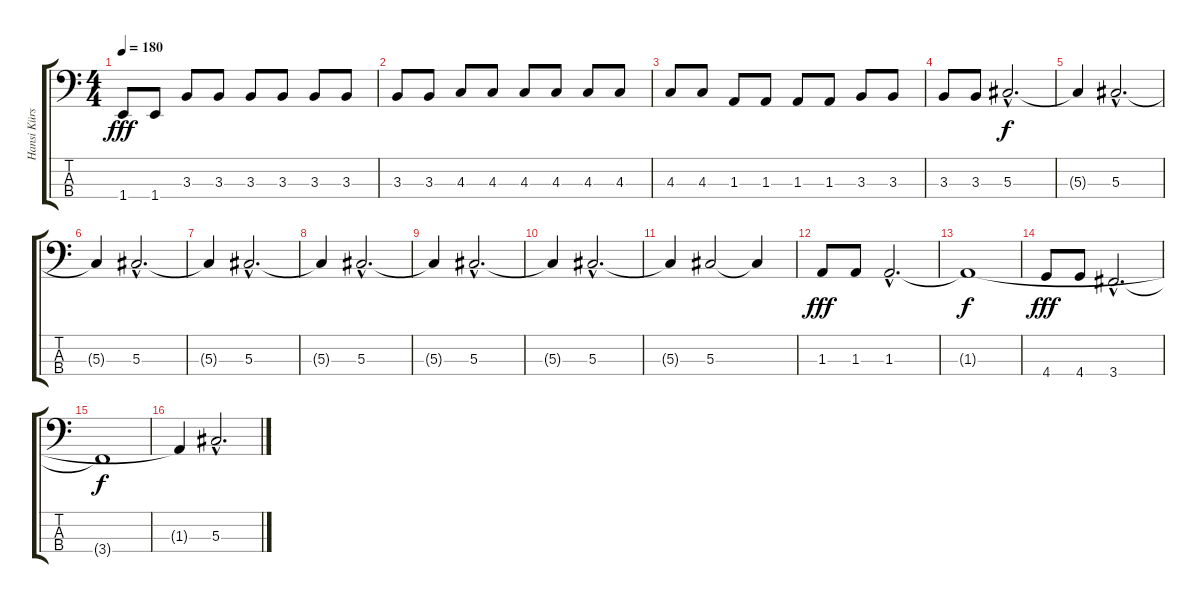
\track ("Hansi Kürsch" "Hansi Kürs") {instrument electricbassfinger}
\staff {score tabs}
\tuning (Gb2 Db2 Ab1 Eb1) {hide}
\ts (4 4)
\tempo 180
\clef f4
\ks c
1.4.8{dy fff} 1.4.8 3.3.8 3.3.8 3.3.8 3.3.8 3.3.8 3.3.8 |
3.3.8 3.3.8 4.3.8 4.3.8 4.3.8 4.3.8 4.3.8 4.3.8 |
4.3.8 4.3.8 1.3.8 1.3.8 1.3.8 1.3.8 3.3.8 3.3.8 |
3.3.8 3.3.8 5.3{hac}.2{d dy f} |
5.3{t}.4 5.3{hac}.2{d} |
5.3{t}.4 5.3{hac}.2{d} |
5.3{t}.4 5.3{hac}.2{d} |
5.3{t}.4 5.3{hac}.2{d} |
5.3{t}.4 5.3{hac}.2{d} |
5.3{t}.4 5.3{hac}.2{d} |
5.3{t}.4 5.3.2 5.3{t}.4 |
1.3.8{dy fff} 1.3.8 1.3{hac}.2{d} |
1.3{t}.1{dy f} |
4.4.8{dy fff} 4.4.8 3.4{hac}.2{d} |
3.4{t}.1{dy f} |
1.3{t}.4 5.3{hac}.2{d}
